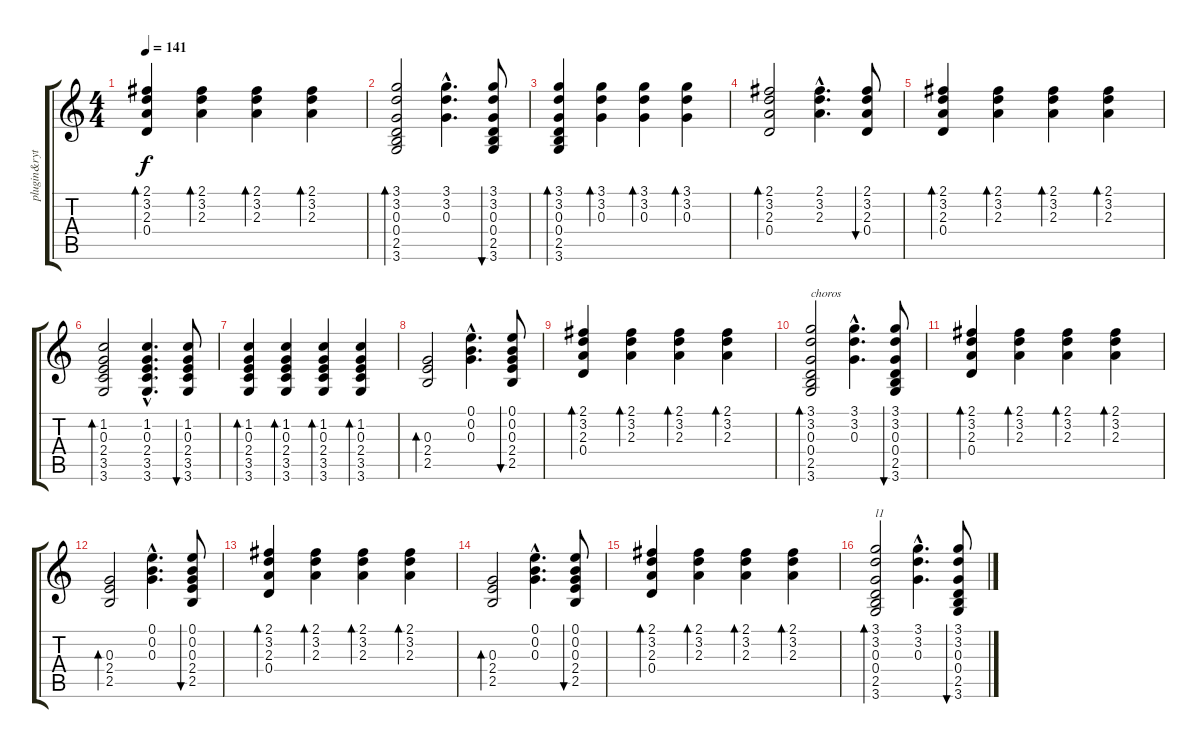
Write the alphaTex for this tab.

\track ("plugin&rythm(SARUN)" "plugin&ryt") {instrument acousticguitarsteel}
\staff {score tabs}
\tuning (E4 B3 G3 D3 A2 E2) {hide}
\ts (4 4)
\tempo 141
\clef g2
\ks c
(2.1 3.2 2.3 0.4).4{bd 60 dy f} (2.1 3.2 2.3).4{bd 60} (2.1 3.2 2.3).4{bd 60} (2.1 3.2 2.3).4{bd 60} |
(3.1 3.2 0.3 0.4 2.5 3.6).2{bd 60} (3.1{hac} 3.2{hac} 0.3{hac}).4{d} (3.1 3.2 0.3 0.4 2.5 3.6).8{bu 60} |
(3.1 3.2 0.3 0.4 2.5 3.6).4{bd 60} (3.1 3.2 0.3).4{bd 60} (3.1 3.2 0.3).4{bd 60} (3.1 3.2 0.3).4{bd 60} |
(2.1 3.2 2.3 0.4).2{bd 60} (2.1{hac} 3.2{hac} 2.3{hac}).4{d} (2.1 3.2 2.3 0.4).8{bu 60} |
(2.1 3.2 2.3 0.4).4{bd 60} (2.1 3.2 2.3).4{bd 60} (2.1 3.2 2.3).4{bd 60} (2.1 3.2 2.3).4{bd 60} |
(1.2 0.3 2.4 3.5 3.6).2{bd 60} (1.2{hac} 0.3{hac} 2.4{hac} 3.5{hac} 3.6{hac}).4{d} (1.2 0.3 2.4 3.5 3.6).8{bu 60} |
(1.2 0.3 2.4 3.5 3.6).4{bd 60} (1.2 0.3 2.4 3.5 3.6).4{bd 60} (1.2 0.3 2.4 3.5 3.6).4{bd 60} (1.2 0.3 2.4 3.5 3.6).4{bd 60} |
(0.3 2.4 2.5).2{bd 60} (0.1{hac} 0.2{hac} 0.3{hac}).4{d} (0.1 0.2 0.3 2.4 2.5).8{bu 60} |
(2.1 3.2 2.3 0.4).4{bd 60} (2.1 3.2 2.3).4{bd 60} (2.1 3.2 2.3).4{bd 60} (2.1 3.2 2.3).4{bd 60} |
(3.1 3.2 0.3 0.4 2.5 3.6).2{bd 60 txt "choros"} (3.1{hac} 3.2{hac} 0.3{hac}).4{d} (3.1 3.2 0.3 0.4 2.5 3.6).8{bu 60} |
(2.1 3.2 2.3 0.4).4{bd 60} (2.1 3.2 2.3).4{bd 60} (2.1 3.2 2.3).4{bd 60} (2.1 3.2 2.3).4{bd 60} |
(0.3 2.4 2.5).2{bd 60} (0.1{hac} 0.2{hac} 0.3{hac}).4{d} (0.1 0.2 0.3 2.4 2.5).8{bu 60} |
(2.1 3.2 2.3 0.4).4{bd 60} (2.1 3.2 2.3).4{bd 60} (2.1 3.2 2.3).4{bd 60} (2.1 3.2 2.3).4{bd 60} |
(0.3 2.4 2.5).2{bd 60} (0.1{hac} 0.2{hac} 0.3{hac}).4{d} (0.1 0.2 0.3 2.4 2.5).8{bu 60} |
(2.1 3.2 2.3 0.4).4{bd 60} (2.1 3.2 2.3).4{bd 60} (2.1 3.2 2.3).4{bd 60} (2.1 3.2 2.3).4{bd 60} |
(3.1 3.2 0.3 0.4 2.5 3.6).2{bd 60 txt "l1"} (3.1{hac} 3.2{hac} 0.3{hac}).4{d} (3.1 3.2 0.3 0.4 2.5 3.6).8{bu 60}
